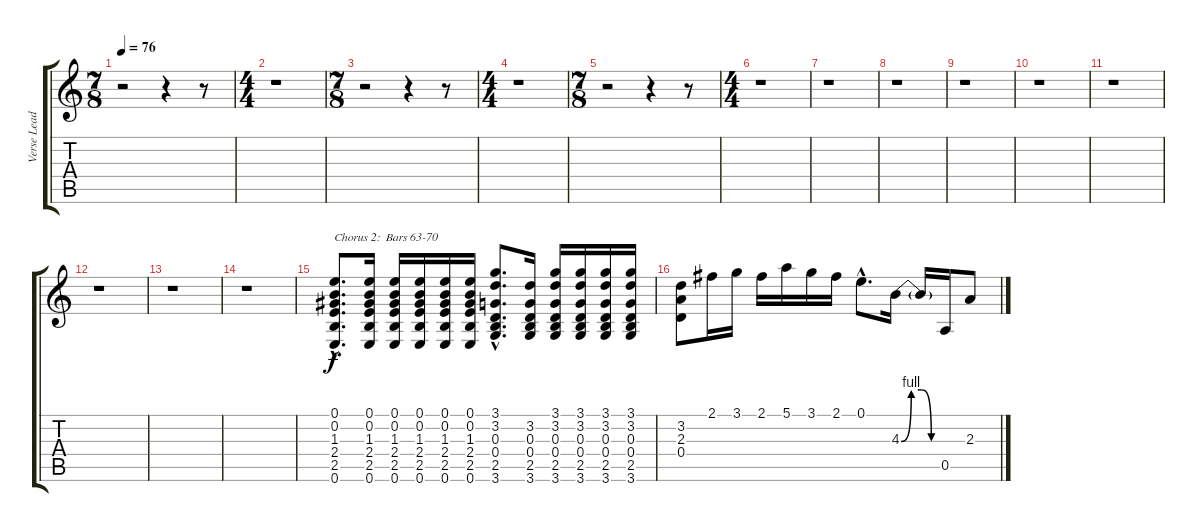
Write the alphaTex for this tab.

\track ("Verse Lead Guitar" "Verse Lead") {instrument overdrivenguitar}
\staff {score tabs}
\tuning (E4 B3 G3 D3 A2 E2) {hide}
\ts (7 8)
\tempo 76
\clef g2
\ks c
r.2{dy f} r.4 r.8 |
\ts (4 4)
r.1 |
\ts (7 8)
r.2 r.4 r.8 |
\ts (4 4)
r.1 |
\ts (7 8)
r.2 r.4 r.8 |
\ts (4 4)
r.1 |
r.1 |
r.1 |
r.1 |
r.1 |
r.1 |
r.1 |
r.1 |
r.1 |
(0.1{hac} 0.2{hac} 1.3{hac} 2.4{hac} 2.5{hac} 0.6{hac}).8{d txt "Chorus 2:  Bars 63-70"} (0.1 0.2 1.3 2.4 2.5 0.6).16 (0.1 0.2 1.3 2.4 2.5 0.6).16 (0.1 0.2 1.3 2.4 2.5 0.6).16 (0.1 0.2 1.3 2.4 2.5 0.6).16 (0.1 0.2 1.3 2.4 2.5 0.6).16 (3.1{hac} 3.2{hac} 0.3{hac} 0.4{hac} 2.5{hac} 3.6{hac}).8{d} (3.2 0.3 0.4 2.5 3.6).16 (3.1 3.2 0.3 0.4 2.5 3.6).16 (3.1 3.2 0.3 0.4 2.5 3.6).16 (3.1 3.2 0.3 0.4 2.5 3.6).16 (3.1 3.2 0.3 0.4 2.5 3.6).16 |
(3.2 2.3 0.4).8 2.1.16 3.1.16 2.1.16 5.1.16 3.1.16 2.1.16 0.1{hac}.8{d} 4.3{be (custom 0 0 15 4 30 4 45 0 60 0)}.16 4.3{t}.16 0.5.16 2.3.8
